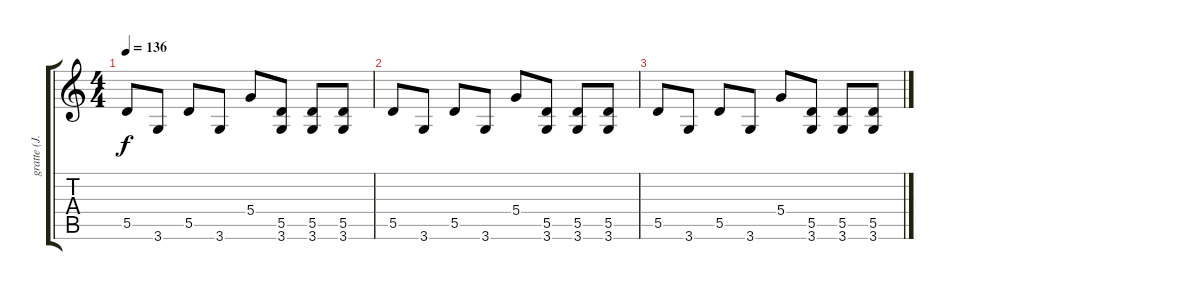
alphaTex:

\track ("gratte (J.Homme)" "gratte (J.") {instrument overdrivenguitar}
\staff {score tabs}
\tuning (E4 B3 G3 D3 A2 E2) {hide}
\ts (4 4)
\tempo 136
\clef g2
\ks c
5.5.8{dy f} 3.6.8 5.5.8 3.6.8 5.4.8 (5.5 3.6).8 (5.5 3.6).8 (5.5 3.6).8 |
5.5.8 3.6.8 5.5.8 3.6.8 5.4.8 (5.5 3.6).8 (5.5 3.6).8 (5.5 3.6).8 |
5.5.8 3.6.8 5.5.8 3.6.8 5.4.8 (5.5 3.6).8 (5.5 3.6).8 (5.5 3.6).8
